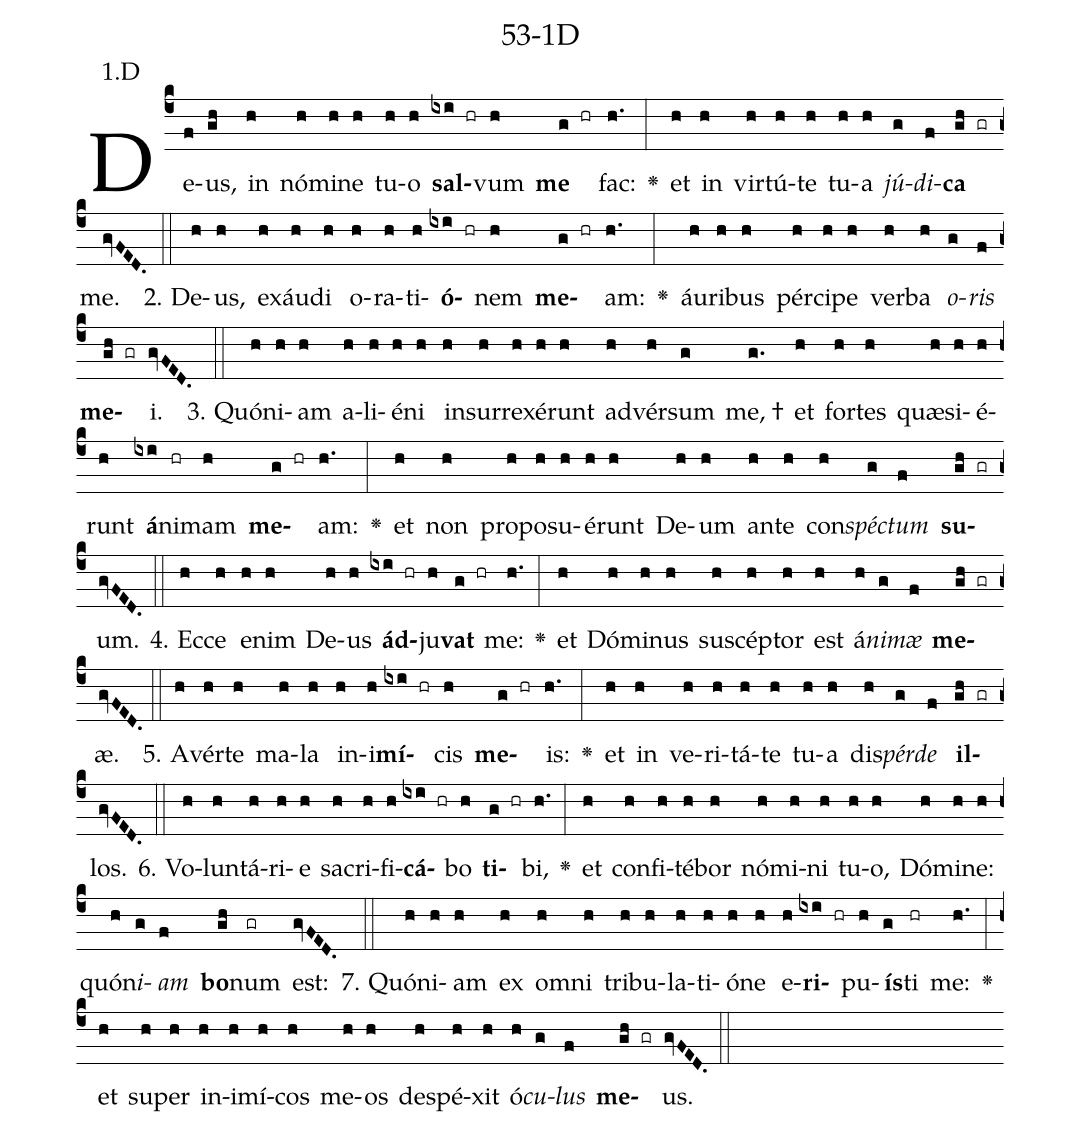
name: 53-1D;
annotation: 1.D;
%%
(c4)De(f)us,(gh) in(h) nó(h)mi(h)ne(h) tu(h)o(h) <b>sal</b>(ixi hr)vum(h) <b>me</b>(g hr) fac:(h.) <v>\greheightstar</v>(:) et(h) in(h) vir(h)tú(h)te(h) tu(h)a(h) <i>jú</i>(g)<i>di</i>(f)<b>ca</b>(gh gr) me.(gvFED.) (::)
2. De(h)us,(h) ex(h)áu(h)di(h) o(h)ra(h)ti(h)<b>ó</b>(ixi hr)nem(h) <b>me</b>(g hr)am:(h.) <v>\greheightstar</v>(:) áu(h)ri(h)bus(h) pér(h)ci(h)pe(h) ver(h)ba(h) <i>o</i>(g)<i>ris</i>(f) <b>me</b>(gh gr)i.(gvFED.) (::)
3. Quón(h)i(h)am(h) a(h)li(h)é(h)ni(h) in(h)sur(h)re(h)xé(h)runt(h) ad(h)vér(h)sum(g) me, †(g.) et(h) for(h)tes(h) quæ(h)si(h)é(h)runt(h) <b>á</b>(ixi)ni(hr)mam(h) <b>me</b>(g hr)am:(h.) <v>\greheightstar</v>(:) et(h) non(h) pro(h)po(h)su(h)é(h)runt(h) De(h)um(h) an(h)te(h) con(h)<i>spéc</i>(g)<i>tum</i>(f) <b>su</b>(gh gr)um.(gvFED.) (::)
4. Ec(h)ce(h) e(h)nim(h) De(h)us(h) <b>ád</b>(ixi hr)ju(h)<b>vat</b>(g hr) me:(h.) <v>\greheightstar</v>(:) et(h) Dó(h)mi(h)nus(h) su(h)scép(h)tor(h) est(h) á(h)<i>ni</i>(g)<i>mæ</i>(f) <b>me</b>(gh gr)æ.(gvFED.) (::)
5. A(h)vér(h)te(h) ma(h)la(h) in(h)i(h)<b>mí</b>(ixi hr)cis(h) <b>me</b>(g hr)is:(h.) <v>\greheightstar</v>(:) et(h) in(h) ve(h)ri(h)tá(h)te(h) tu(h)a(h) dis(h)<i>pér</i>(g)<i>de</i>(f) <b>il</b>(gh gr)los.(gvFED.) (::)
6. Vo(h)lun(h)tá(h)ri(h)e(h) sa(h)cri(h)fi(h)<b>cá</b>(ixi hr)bo(h) <b>ti</b>(g hr)bi,(h.) <v>\greheightstar</v>(:) et(h) con(h)fi(h)té(h)bor(h) nó(h)mi(h)ni(h) tu(h)o,(h) Dó(h)mi(h)ne:(h) quón(h)<i>i</i>(g)<i>am</i>(f) <b>bo</b>(gh)num(gr) est:(gvFED.) (::)
7. Quón(h)i(h)am(h) ex(h) om(h)ni(h) tri(h)bu(h)la(h)ti(h)ó(h)ne(h) e(h)<b>ri</b>(ixi hr)pu(h)<b>ís</b>(g)ti(hr) me:(h.) <v>\greheightstar</v>(:) et(h) su(h)per(h) in(h)i(h)mí(h)cos(h) me(h)os(h) de(h)spé(h)xit(h) ó(h)<i>cu</i>(g)<i>lus</i>(f) <b>me</b>(gh gr)us.(gvFED.) (::)
